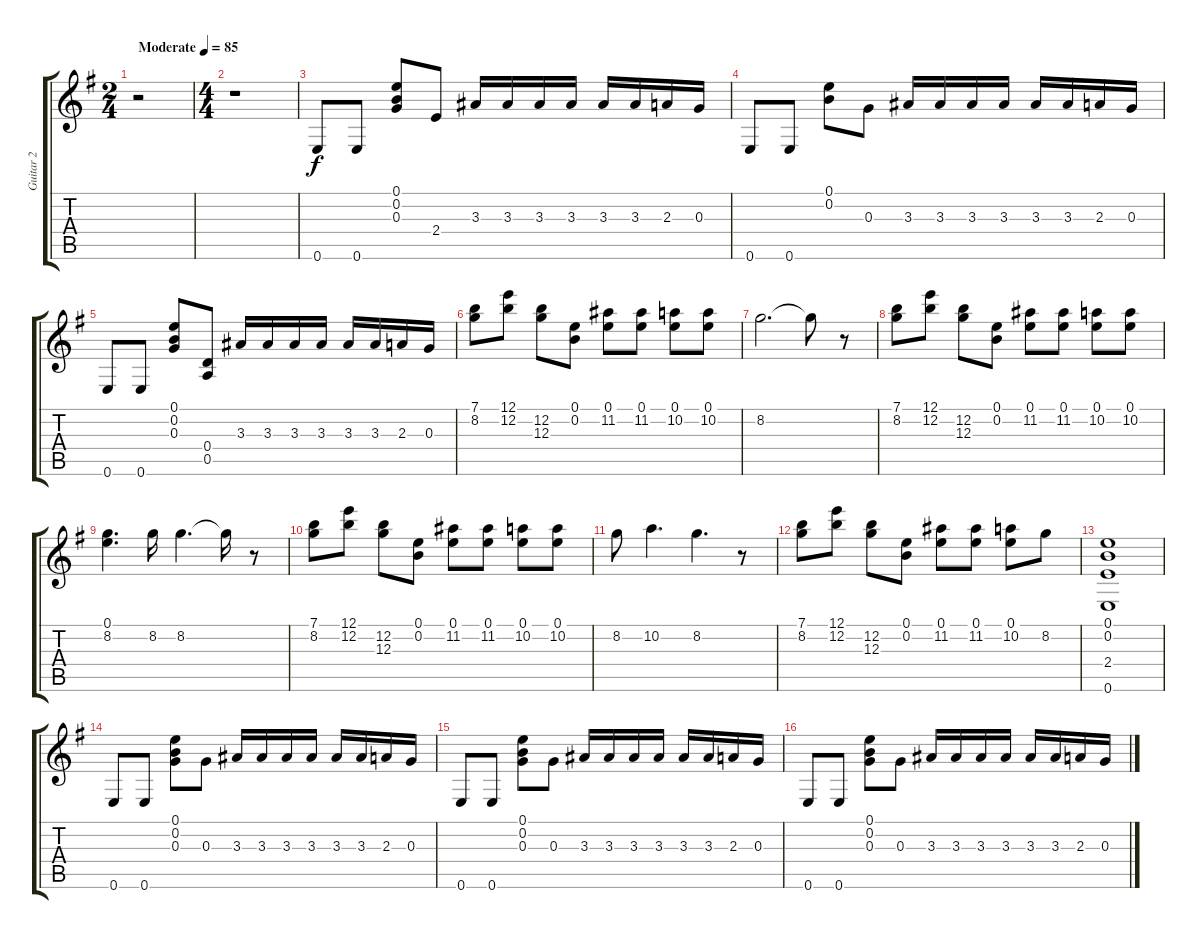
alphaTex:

\track ("Guitar 2" "Guitar 2") {instrument overdrivenguitar}
\staff {score tabs}
\tuning (E4 B3 G3 D3 A2 E2) {hide}
\ts (2 4)
\tempo (85 "Moderate")
\clef g2
\ks eminor
r.2{dy f instrument overdrivenguitar} |
\ts (4 4)
r.1 |
0.6.8 0.6.8 (0.1 0.2 0.3).8 2.4.8 3.3.16 3.3.16 3.3.16 3.3.16 3.3.16 3.3.16 2.3.16 0.3.16 |
0.6.8 0.6.8 (0.1 0.2).8 0.3.8 3.3.16 3.3.16 3.3.16 3.3.16 3.3.16 3.3.16 2.3.16 0.3.16 |
0.6.8 0.6.8 (0.1 0.2 0.3).8 (0.4 0.5).8 3.3.16 3.3.16 3.3.16 3.3.16 3.3.16 3.3.16 2.3.16 0.3.16 |
(7.1 8.2).8 (12.1 12.2).8 (12.2 12.3).8 (0.1 0.2).8 (0.1 11.2).8 (0.1 11.2).8 (0.1 10.2).8 (0.1 10.2).8 |
8.2.2{d} 8.2{t}.8 r.8 |
(7.1 8.2).8 (12.1 12.2).8 (12.2 12.3).8 (0.1 0.2).8 (0.1 11.2).8 (0.1 11.2).8 (0.1 10.2).8 (0.1 10.2).8 |
(0.1 8.2).4{d} 8.2.16 8.2.4{d} 8.2{t}.16 r.8 |
(7.1 8.2).8 (12.1 12.2).8 (12.2 12.3).8 (0.1 0.2).8 (0.1 11.2).8 (0.1 11.2).8 (0.1 10.2).8 (0.1 10.2).8 |
8.2.8 10.2.4{d} 8.2.4{d} r.8 |
(7.1 8.2).8 (12.1 12.2).8 (12.2 12.3).8 (0.1 0.2).8 (0.1 11.2).8 (0.1 11.2).8 (0.1 10.2).8 8.2.8 |
(0.1 0.2 2.4 0.6).1 |
0.6.8 0.6.8 (0.1 0.2 0.3).8 0.3.8 3.3.16 3.3.16 3.3.16 3.3.16 3.3.16 3.3.16 2.3.16 0.3.16 |
0.6.8 0.6.8 (0.1 0.2 0.3).8 0.3.8 3.3.16 3.3.16 3.3.16 3.3.16 3.3.16 3.3.16 2.3.16 0.3.16 |
0.6.8 0.6.8 (0.1 0.2 0.3).8 0.3.8 3.3.16 3.3.16 3.3.16 3.3.16 3.3.16 3.3.16 2.3.16 0.3.16
